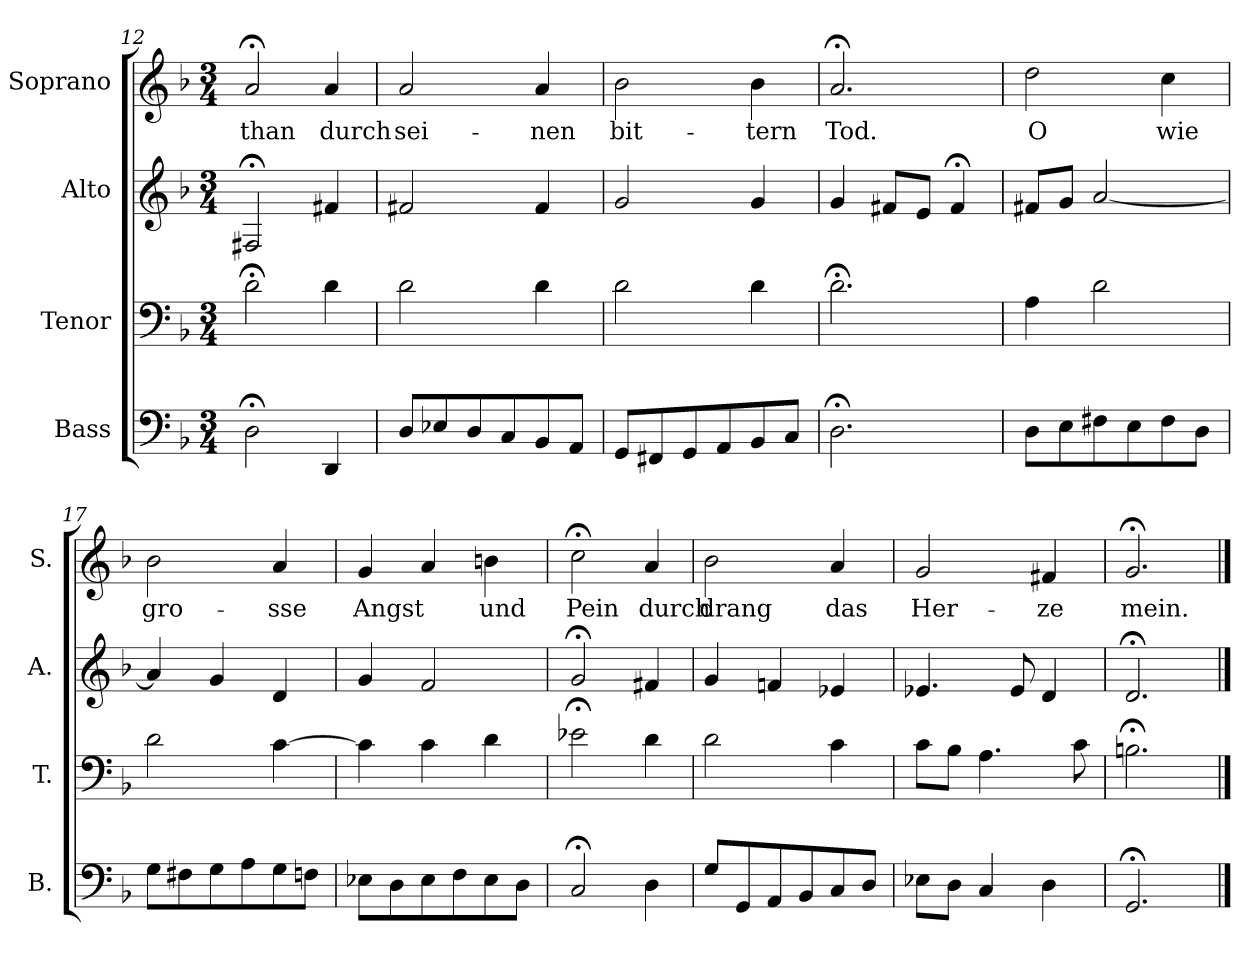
**kern	**kern	**kern	**kern	**text
*part4	*part3	*part2	*part1	*part1
*staff4	*staff3	*staff2	*staff1	*staff1
*I"Bass	*I"Tenor	*I"Alto	*I"Soprano	*
*I'B.	*I'T.	*I'A.	*I'S.	*
*clefF4	*clefF4	*clefG2	*clefG2	*
*k[b-]	*k[b-]	*k[b-]	*k[b-]	*
*F:	*F:	*F:	*d:	*
*M3/4	*M3/4	*M3/4	*M3/4	*
=12	=12	=12	=12	=12
!	!	!	!	!LO:LY:b
2D;<\	2d;<\	2F#X;</	2a;</	-than
!	!	!	!	!LO:LY:b
4DD/	4d\	4f#X/	4a/	durch
=13	=13	=13	=13	=13
!	!	!	!	!LO:LY:b
8D/L	2d\	2f#X/	2a/	sei-
8E-X/	.	.	.	.
8D/	.	.	.	.
8C/	.	.	.	.
!	!	!	!	!LO:LY:b
8BB-/	4d\	4f#/	4a/	-nen
8AA/J	.	.	.	.
=14	=14	=14	=14	=14
!	!	!	!	!LO:LY:b
8GG/L	2d\	2g/	2b-\	bit-
8FF#X/	.	.	.	.
8GG/	.	.	.	.
8AA/	.	.	.	.
!	!	!	!	!LO:LY:b
8BB-/	4d\	4g/	4b-\	-tern
8C/J	.	.	.	.
=15	=15	=15	=15	=15
!	!	!	!	!LO:LY:b
2.D;<\	2.d;<\	4g/	2.a;</	Tod.
.	.	8f#X/L	.	.
.	.	8e/J	.	.
.	.	4f#;</	.	.
!!LO:PB:g=z
=16	=16	=16	=16	=16
!	!	!	!	!LO:LY:b
8D\L	4A\	8f#X/L	2dd\	O
8E\	.	8g/J	.	.
8F#X\	2d\	[2a/	.	.
8E\	.	.	.	.
!	!	!	!	!LO:LY:b
8F#\	.	.	4cc\	wie
8D\J	.	.	.	.
=17	=17	=17	=17	=17
!	!	!	!	!LO:LY:b
8G\L	2d\	4a/]	2b-\	gro-
8F#X\	.	.	.	.
8G\	.	4g/	.	.
8A\	.	.	.	.
!	!	!	!	!LO:LY:b
8G\	[4c\	4d/	4a/	-sse
8Fn\J	.	.	.	.
=18	=18	=18	=18	=18
!	!	!	!	!LO:LY:b
8E-X\L	4c\]	4g/	4g/	Angst
8D\	.	.	.	.
8E-\	4c\	2f/	4a/	.
8F\	.	.	.	.
!	!	!	!	!LO:LY:b
8E-\	4d\	.	4bn\	und
8D\J	.	.	.	.
=19	=19	=19	=19	=19
!	!	!	!	!LO:LY:b
2C;</	2e-X;<\	2g;</	2cc;<\	Pein
!	!	!	!	!LO:LY:b
4D\	4d\	4f#X/	4a/	durch
=20	=20	=20	=20	=20
!	!	!	!	!LO:LY:b
8G/L	2d\	4g/	2b-\	drang
8GG/	.	.	.	.
8AA/	.	4fn/	.	.
8BB-/	.	.	.	.
!	!	!	!	!LO:LY:b
8C/	4c\	4e-X/	4a/	das
8D/J	.	.	.	.
=21	=21	=21	=21	=21
!	!	!	!	!LO:LY:b
8E-X\L	8c\L	4.e-X/	2g/	Her-
8D\J	8B-\J	.	.	.
4C/	4.A\	.	.	.
.	.	8e-/	.	.
!	!	!	!	!LO:LY:b
4D\	.	4d/	4f#X/	-ze
.	8c\	.	.	.
=22	=22	=22	=22	=22
!	!	!	!	!LO:LY:b
2.GG;</	2.Bn;<\	2.d;</	2.g;</	mein.
==	==	==	==	==
*-	*-	*-	*-	*-
